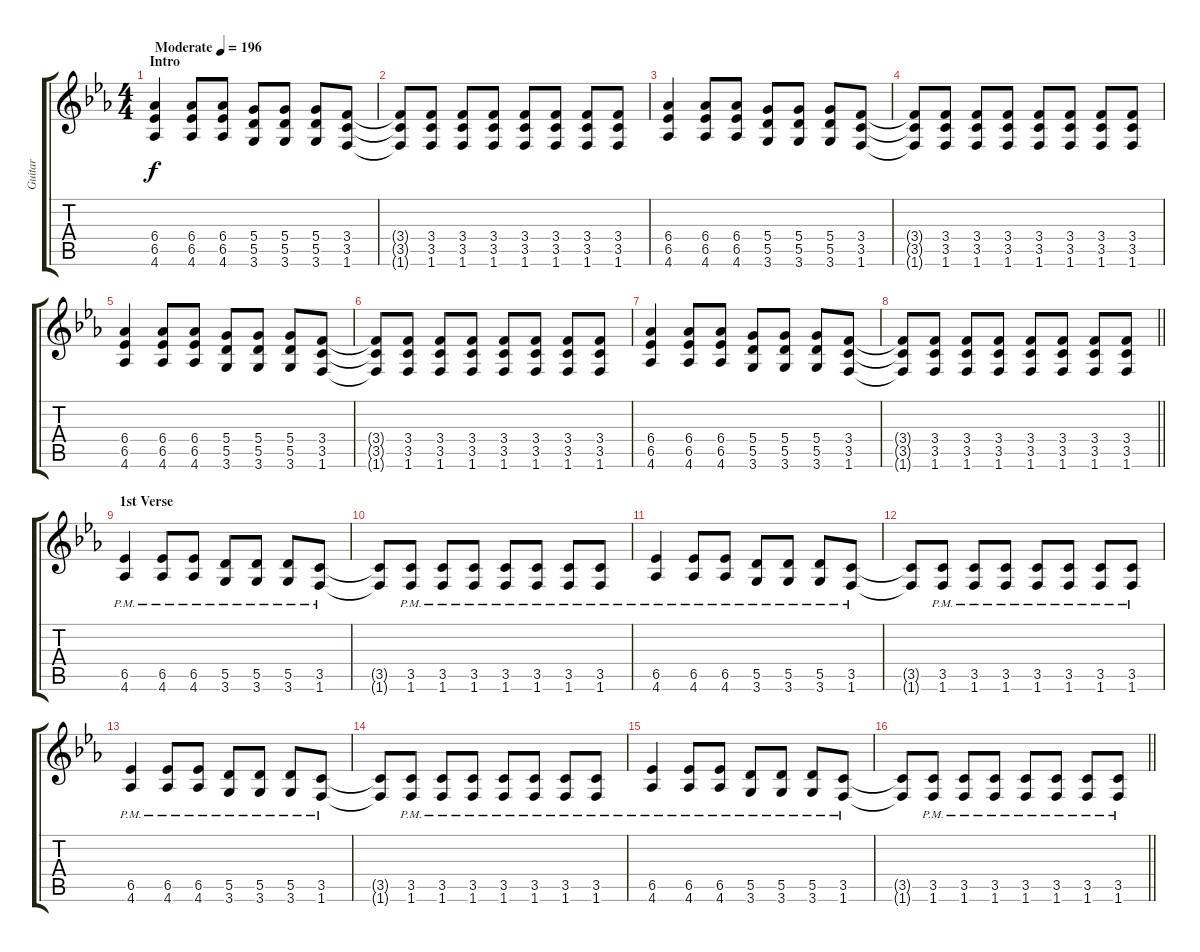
\track ("Guitar" "Guitar") {instrument overdrivenguitar}
\staff {score tabs}
\tuning (E4 B3 G3 D3 A2 E2) {hide}
\ts (4 4)
\section ("" "Intro")
\tempo (196 "Moderate")
\clef g2
\ks eb
(6.4 6.5 4.6).4{dy f instrument overdrivenguitar} (6.4 6.5 4.6).8 (6.4 6.5 4.6).8 (5.4 5.5 3.6).8 (5.4 5.5 3.6).8 (5.4 5.5 3.6).8 (3.4 3.5 1.6).8 |
(3.4{t} 3.5{t} 1.6{t}).8 (3.4 3.5 1.6).8 (3.4 3.5 1.6).8 (3.4 3.5 1.6).8 (3.4 3.5 1.6).8 (3.4 3.5 1.6).8 (3.4 3.5 1.6).8 (3.4 3.5 1.6).8 |
(6.4 6.5 4.6).4 (6.4 6.5 4.6).8 (6.4 6.5 4.6).8 (5.4 5.5 3.6).8 (5.4 5.5 3.6).8 (5.4 5.5 3.6).8 (3.4 3.5 1.6).8 |
(3.4{t} 3.5{t} 1.6{t}).8 (3.4 3.5 1.6).8 (3.4 3.5 1.6).8 (3.4 3.5 1.6).8 (3.4 3.5 1.6).8 (3.4 3.5 1.6).8 (3.4 3.5 1.6).8 (3.4 3.5 1.6).8 |
(6.4 6.5 4.6).4 (6.4 6.5 4.6).8 (6.4 6.5 4.6).8 (5.4 5.5 3.6).8 (5.4 5.5 3.6).8 (5.4 5.5 3.6).8 (3.4 3.5 1.6).8 |
(3.4{t} 3.5{t} 1.6{t}).8 (3.4 3.5 1.6).8 (3.4 3.5 1.6).8 (3.4 3.5 1.6).8 (3.4 3.5 1.6).8 (3.4 3.5 1.6).8 (3.4 3.5 1.6).8 (3.4 3.5 1.6).8 |
(6.4 6.5 4.6).4 (6.4 6.5 4.6).8 (6.4 6.5 4.6).8 (5.4 5.5 3.6).8 (5.4 5.5 3.6).8 (5.4 5.5 3.6).8 (3.4 3.5 1.6).8 |
\barLineRight lightlight
(3.4{t} 3.5{t} 1.6{t}).8 (3.4 3.5 1.6).8 (3.4 3.5 1.6).8 (3.4 3.5 1.6).8 (3.4 3.5 1.6).8 (3.4 3.5 1.6).8 (3.4 3.5 1.6).8 (3.4 3.5 1.6).8 |
\section ("" "1st Verse")
(6.5{pm} 4.6{pm}).4 (6.5{pm} 4.6{pm}).8 (6.5{pm} 4.6{pm}).8 (5.5{pm} 3.6{pm}).8 (5.5{pm} 3.6{pm}).8 (5.5{pm} 3.6{pm}).8 (3.5{pm} 1.6{pm}).8 |
(3.5{t} 1.6{t}).8 (3.5{pm} 1.6{pm}).8 (3.5{pm} 1.6{pm}).8 (3.5{pm} 1.6{pm}).8 (3.5{pm} 1.6{pm}).8 (3.5{pm} 1.6{pm}).8 (3.5{pm} 1.6{pm}).8 (3.5{pm} 1.6{pm}).8 |
(6.5{pm} 4.6{pm}).4 (6.5{pm} 4.6{pm}).8 (6.5{pm} 4.6{pm}).8 (5.5{pm} 3.6{pm}).8 (5.5{pm} 3.6{pm}).8 (5.5{pm} 3.6{pm}).8 (3.5{pm} 1.6{pm}).8 |
(3.5{t} 1.6{t}).8 (3.5{pm} 1.6{pm}).8 (3.5{pm} 1.6{pm}).8 (3.5{pm} 1.6{pm}).8 (3.5{pm} 1.6{pm}).8 (3.5{pm} 1.6{pm}).8 (3.5{pm} 1.6{pm}).8 (3.5{pm} 1.6{pm}).8 |
(6.5{pm} 4.6{pm}).4 (6.5{pm} 4.6{pm}).8 (6.5{pm} 4.6{pm}).8 (5.5{pm} 3.6{pm}).8 (5.5{pm} 3.6{pm}).8 (5.5{pm} 3.6{pm}).8 (3.5{pm} 1.6{pm}).8 |
(3.5{t} 1.6{t}).8 (3.5{pm} 1.6{pm}).8 (3.5{pm} 1.6{pm}).8 (3.5{pm} 1.6{pm}).8 (3.5{pm} 1.6{pm}).8 (3.5{pm} 1.6{pm}).8 (3.5{pm} 1.6{pm}).8 (3.5{pm} 1.6{pm}).8 |
(6.5{pm} 4.6{pm}).4 (6.5{pm} 4.6{pm}).8 (6.5{pm} 4.6{pm}).8 (5.5{pm} 3.6{pm}).8 (5.5{pm} 3.6{pm}).8 (5.5{pm} 3.6{pm}).8 (3.5{pm} 1.6{pm}).8 |
\barLineRight lightlight
(3.5{t} 1.6{t}).8 (3.5{pm} 1.6{pm}).8 (3.5{pm} 1.6{pm}).8 (3.5{pm} 1.6{pm}).8 (3.5{pm} 1.6{pm}).8 (3.5{pm} 1.6{pm}).8 (3.5{pm} 1.6{pm}).8 (3.5{pm} 1.6{pm}).8
